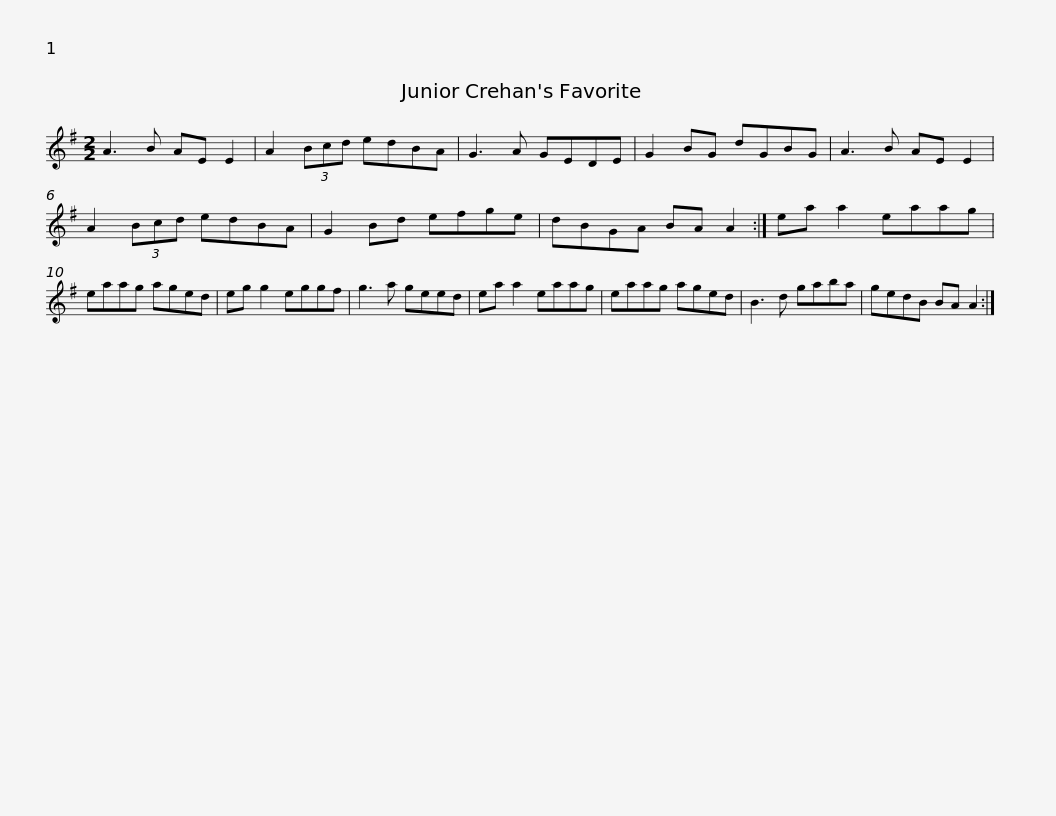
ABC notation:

X:1
L:1/8
M:2/2
I:linebreak $
K:G
V:1 treble
V:1
 A3 B AE E2 | A2 (3Bcd edBA | G3 A GEDE | G2 BG dGBG | A3 B AE E2 | %5
 A2 (3Bcd edBA |$ G2 Bd efge | dBGA BA A2 :| ea a2 eaag | eaag aged | %10
 eg g2 eggf | g3 a geed |$ ea a2 eaag | eaag aged | B3 d gaba | %15
 gedB BA A2 :| %16
